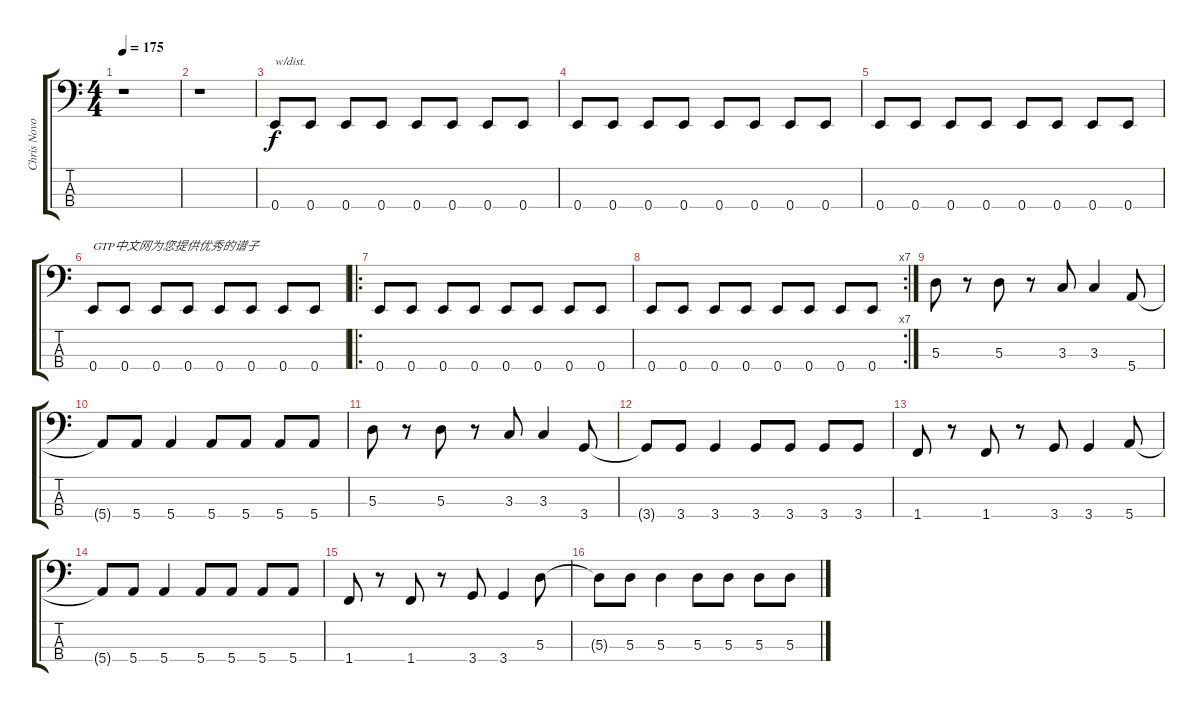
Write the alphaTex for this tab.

\track ("Chris Novoselic" "Chris Novo") {instrument electricbasspick}
\staff {score tabs}
\tuning (G2 D2 A1 E1) {hide}
\ts (4 4)
\tempo 175
\clef f4
\ks c
r.1{dy f instrument electricbasspick} |
r.1 |
0.4.8{txt "w/dist."} 0.4.8 0.4.8 0.4.8 0.4.8 0.4.8 0.4.8 0.4.8 |
0.4.8 0.4.8 0.4.8 0.4.8 0.4.8 0.4.8 0.4.8 0.4.8 |
0.4.8 0.4.8 0.4.8 0.4.8 0.4.8 0.4.8 0.4.8 0.4.8 |
0.4.8{txt "GTP中文网为您提供优秀的谱子"} 0.4.8 0.4.8 0.4.8 0.4.8 0.4.8 0.4.8 0.4.8 |
\ro
0.4.8 0.4.8 0.4.8 0.4.8 0.4.8 0.4.8 0.4.8 0.4.8 |
\rc 7
0.4.8 0.4.8 0.4.8 0.4.8 0.4.8 0.4.8 0.4.8 0.4.8 |
5.3.8 r.8 5.3.8 r.8 3.3.8 3.3.4 5.4.8 |
5.4{t}.8 5.4.8 5.4.4 5.4.8 5.4.8 5.4.8 5.4.8 |
5.3.8 r.8 5.3.8 r.8 3.3.8 3.3.4 3.4.8 |
3.4{t}.8 3.4.8 3.4.4 3.4.8 3.4.8 3.4.8 3.4.8 |
1.4.8 r.8 1.4.8 r.8 3.4.8 3.4.4 5.4.8 |
5.4{t}.8 5.4.8 5.4.4 5.4.8 5.4.8 5.4.8 5.4.8 |
1.4.8 r.8 1.4.8 r.8 3.4.8 3.4.4 5.3.8 |
5.3{t}.8 5.3.8 5.3.4 5.3.8 5.3.8 5.3.8 5.3.8
